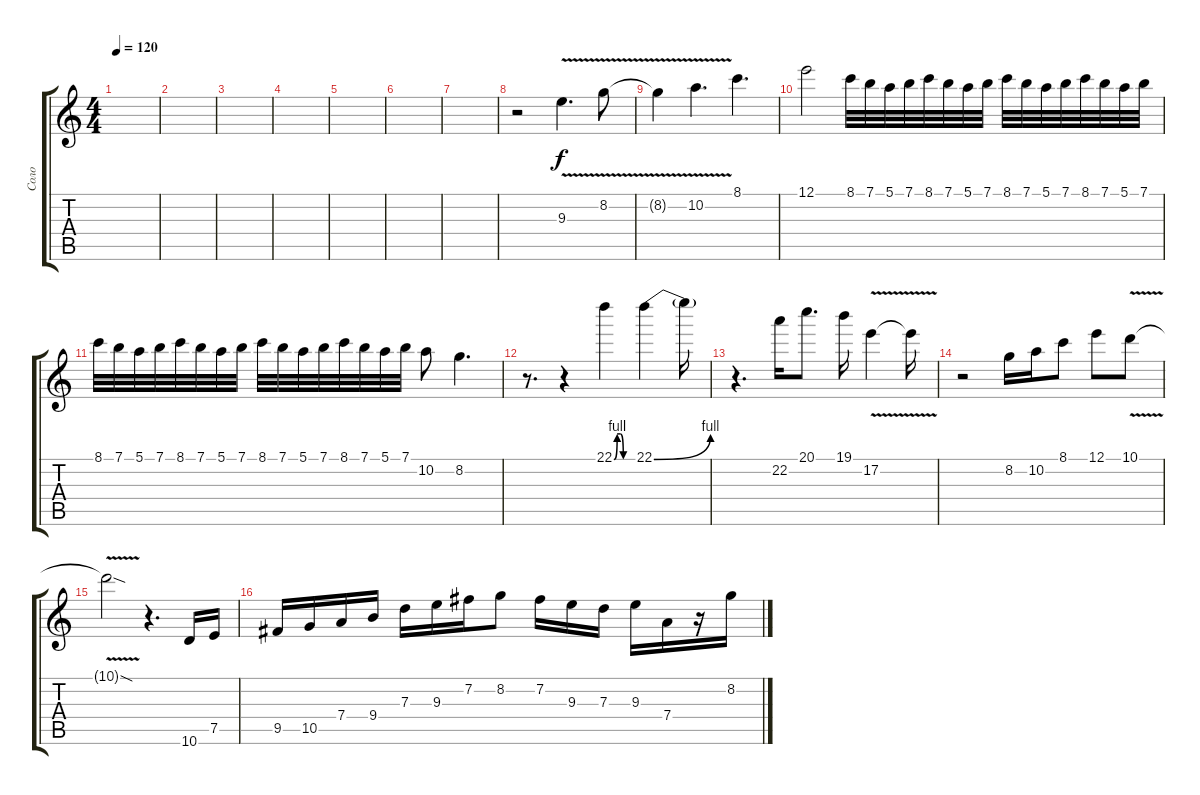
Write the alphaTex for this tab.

\track ("Соло" "Соло") {instrument overdrivenguitar}
\staff {score tabs}
\tuning (E4 B3 G3 D3 A2 E2) {hide}
\ts (4 4)
\tempo 120
\clef g2
\ks c
|
|
|
|
|
|
|
r.2 9.3{v}.4{d} 8.2{v}.8 |
8.2{t}.4 10.2{v}.4{d} 8.1.4{d} |
12.1.2 8.1.32 7.1.32 5.1.32 7.1.32 8.1.32 7.1.32 5.1.32 7.1.32 8.1.32 7.1.32 5.1.32 7.1.32 8.1.32 7.1.32 5.1.32 7.1.32 |
8.1.32 7.1.32 5.1.32 7.1.32 8.1.32 7.1.32 5.1.32 7.1.32 8.1.32 7.1.32 5.1.32 7.1.32 8.1.32 7.1.32 5.1.32 7.1.32 10.2.8 8.2.4{d} |
r.8{d} r.4 22.1{be (custom 0 0 10 4 20 4 30 0 60 0)}.4 22.1{be (bend 0 0 60 4)}.4 22.1{t}.16 |
r.4{d} 22.2.16 20.1.8{d} 19.1.16 17.2{v}.4 17.2{t}.16 |
r.2 8.2.16 10.2.16 8.1.8 12.1.8 10.1{v}.8 |
10.1{v sod t}.2 r.4{d} 10.6.16 7.5.16 |
9.5.16 10.5.16 7.4.16 9.4.16 7.3.16 9.3.16 7.2.16 8.2.8 7.2.16 9.3.16 7.3.16 9.3.16 7.4.16 r.16 8.2.16
